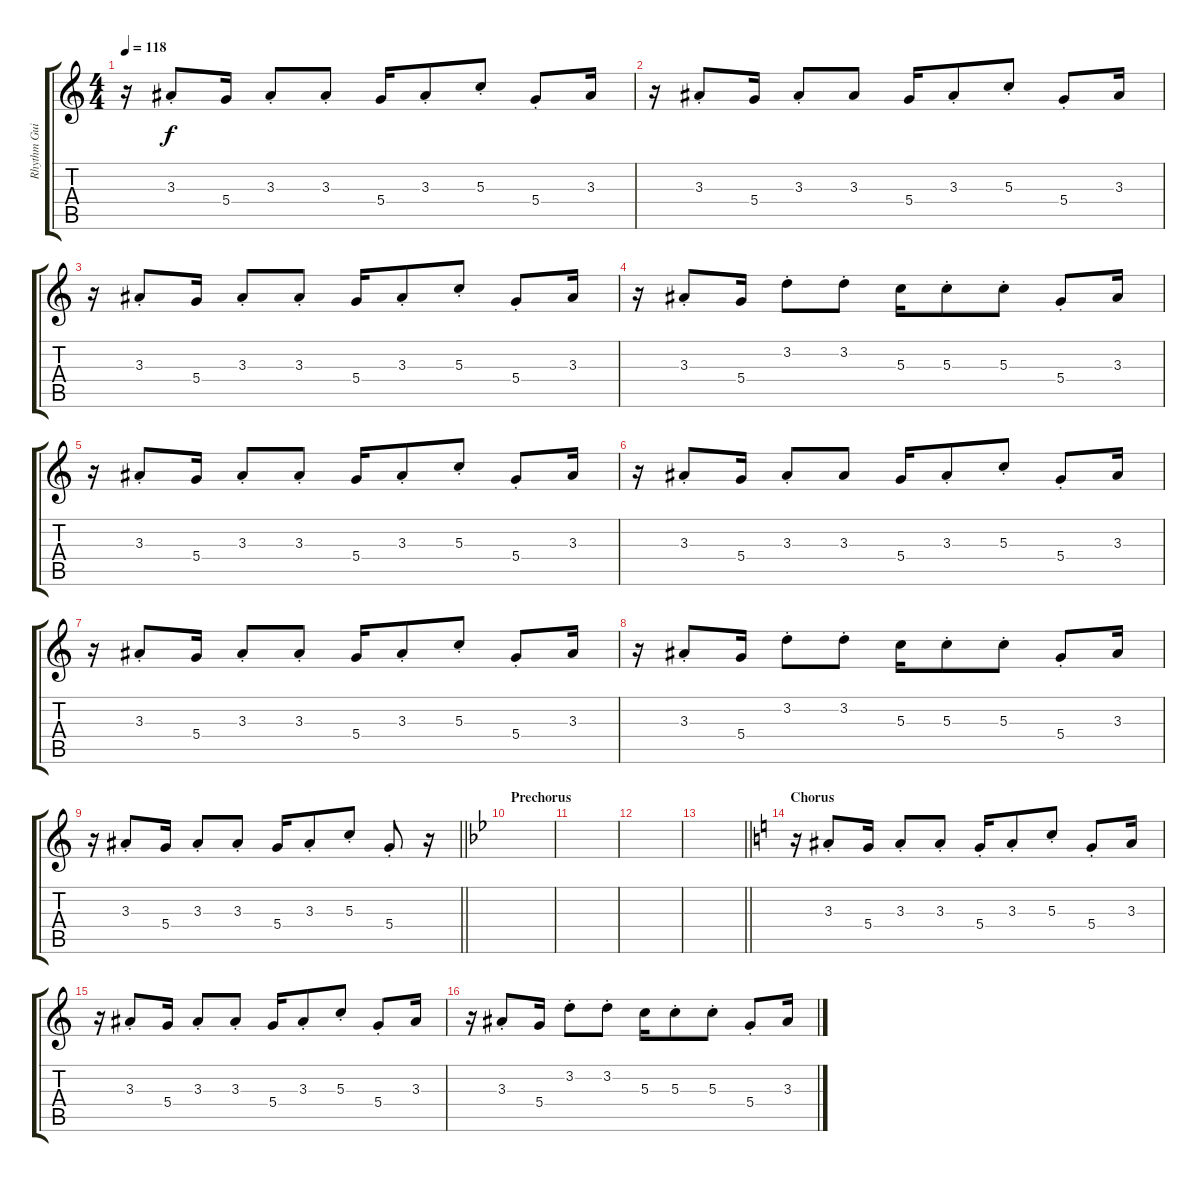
\track ("Rhythm Guitar" "Rhythm Gui") {instrument electricguitarclean}
\staff {score tabs}
\tuning (E4 B3 G3 D3 A2 E2) {hide}
\ts (4 4)
\tempo 118
\clef g2
\ks c
r.16{dy f} 3.3{st}.8 5.4.16 3.3{st}.8 3.3{st}.8 5.4.16 3.3{st}.8 5.3{st}.8 5.4{st}.8 3.3.16 |
r.16 3.3{st}.8 5.4.16 3.3{st}.8 3.3.8 5.4.16 3.3{st}.8 5.3{st}.8 5.4{st}.8 3.3.16 |
r.16 3.3{st}.8 5.4.16 3.3{st}.8 3.3{st}.8 5.4.16 3.3{st}.8 5.3{st}.8 5.4{st}.8 3.3.16 |
r.16 3.3{st}.8 5.4.16 3.2{st}.8 3.2{st}.8 5.3.16 5.3{st}.8 5.3{st}.8 5.4{st}.8 3.3.16 |
r.16 3.3{st}.8 5.4.16 3.3{st}.8 3.3{st}.8 5.4.16 3.3{st}.8 5.3{st}.8 5.4{st}.8 3.3.16 |
r.16 3.3{st}.8 5.4.16 3.3{st}.8 3.3.8 5.4.16 3.3{st}.8 5.3{st}.8 5.4{st}.8 3.3.16 |
r.16 3.3{st}.8 5.4.16 3.3{st}.8 3.3{st}.8 5.4.16 3.3{st}.8 5.3{st}.8 5.4{st}.8 3.3.16 |
r.16 3.3{st}.8 5.4.16 3.2{st}.8 3.2{st}.8 5.3.16 5.3{st}.8 5.3{st}.8 5.4{st}.8 3.3.16 |
\barLineRight lightlight
r.16 3.3{st}.8 5.4.16 3.3{st}.8 3.3{st}.8 5.4.16 3.3{st}.8 5.3{st}.8 5.4{st}.8 r.16 |
\section ("" "Prechorus")
\ks bb
|
|
|
\barLineRight lightlight
|
\section ("" "Chorus")
\ks c
r.16 3.3{st}.8 5.4.16 3.3{st}.8 3.3{st}.8 5.4{st}.16 3.3{st}.8 5.3{st}.8 5.4{st}.8 3.3.16 |
r.16 3.3{st}.8 5.4.16 3.3{st}.8 3.3{st}.8 5.4.16 3.3{st}.8 5.3{st}.8 5.4{st}.8 3.3.16 |
r.16 3.3{st}.8 5.4.16 3.2{st}.8 3.2{st}.8 5.3.16 5.3{st}.8 5.3{st}.8 5.4{st}.8 3.3.16
